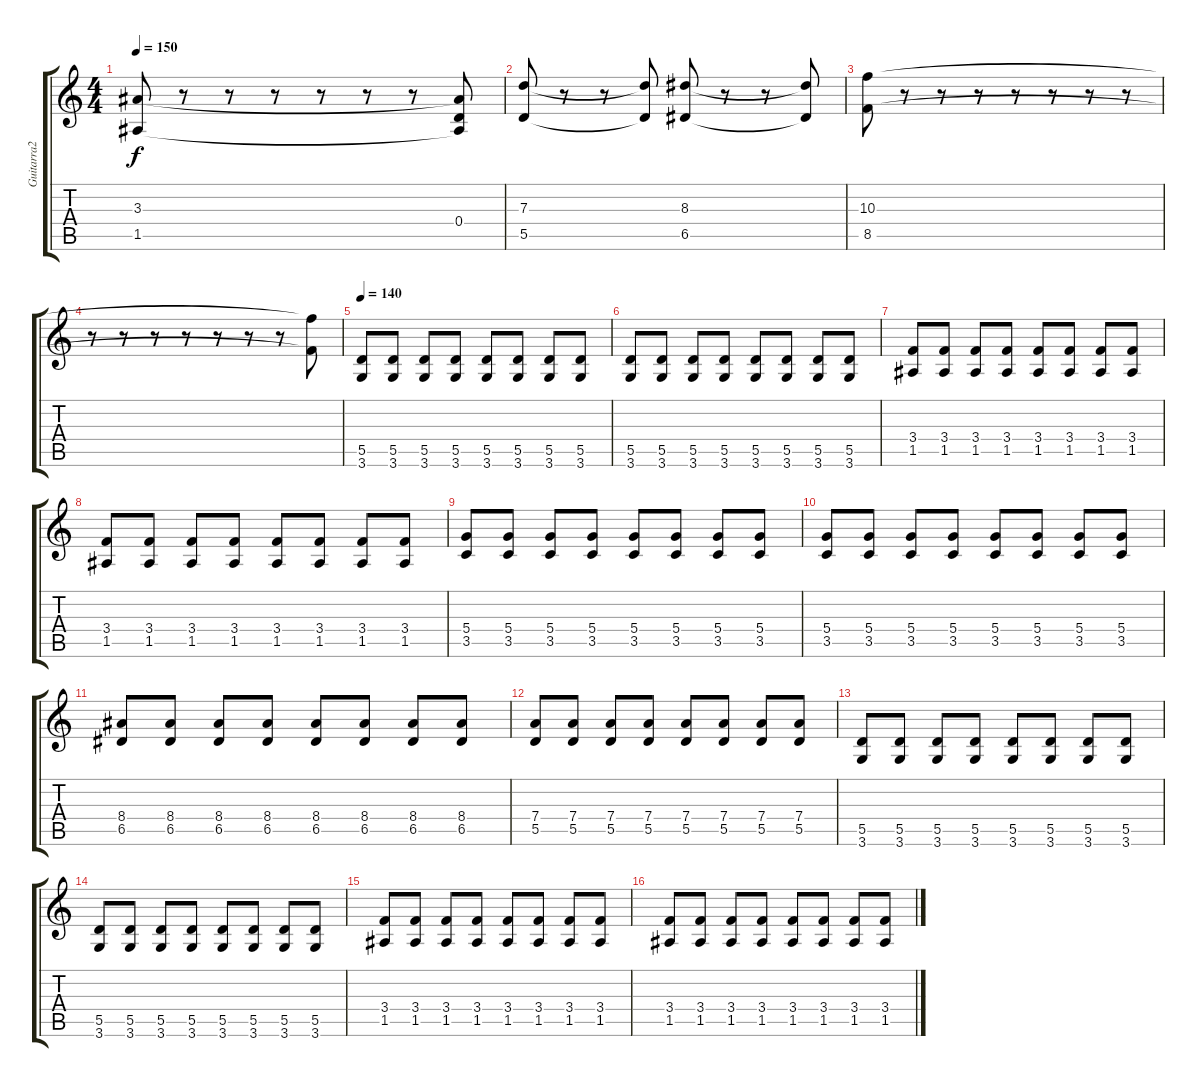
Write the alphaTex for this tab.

\track ("Guitarra2" "Guitarra2") {instrument distortionguitar}
\staff {score tabs}
\tuning (E4 B3 G3 D3 A2 E2) {hide}
\ts (4 4)
\tempo 150
\clef g2
\ks c
(3.3 1.5).8{dy f} r.8 r.8 r.8 r.8 r.8 r.8 (3.3{t} 0.4 1.5{t}).8 |
(7.3 5.5).8 r.8 r.8 (7.3{t} 5.5{t}).8 (8.3 6.5).8 r.8 r.8 (8.3{t} 6.5{t}).8 |
(10.3 8.5).8 r.8 r.8 r.8 r.8 r.8 r.8 r.8 |
r.8 r.8 r.8 r.8 r.8 r.8 r.8 (10.3{t} 8.5{t}).8 |
\tempo 140
(5.5 3.6).8 (5.5 3.6).8 (5.5 3.6).8 (5.5 3.6).8 (5.5 3.6).8 (5.5 3.6).8 (5.5 3.6).8 (5.5 3.6).8 |
(5.5 3.6).8 (5.5 3.6).8 (5.5 3.6).8 (5.5 3.6).8 (5.5 3.6).8 (5.5 3.6).8 (5.5 3.6).8 (5.5 3.6).8 |
(3.4 1.5).8 (3.4 1.5).8 (3.4 1.5).8 (3.4 1.5).8 (3.4 1.5).8 (3.4 1.5).8 (3.4 1.5).8 (3.4 1.5).8 |
(3.4 1.5).8 (3.4 1.5).8 (3.4 1.5).8 (3.4 1.5).8 (3.4 1.5).8 (3.4 1.5).8 (3.4 1.5).8 (3.4 1.5).8 |
(5.4 3.5).8 (5.4 3.5).8 (5.4 3.5).8 (5.4 3.5).8 (5.4 3.5).8 (5.4 3.5).8 (5.4 3.5).8 (5.4 3.5).8 |
(5.4 3.5).8 (5.4 3.5).8 (5.4 3.5).8 (5.4 3.5).8 (5.4 3.5).8 (5.4 3.5).8 (5.4 3.5).8 (5.4 3.5).8 |
(8.4 6.5).8 (8.4 6.5).8 (8.4 6.5).8 (8.4 6.5).8 (8.4 6.5).8 (8.4 6.5).8 (8.4 6.5).8 (8.4 6.5).8 |
(7.4 5.5).8 (7.4 5.5).8 (7.4 5.5).8 (7.4 5.5).8 (7.4 5.5).8 (7.4 5.5).8 (7.4 5.5).8 (7.4 5.5).8 |
(5.5 3.6).8 (5.5 3.6).8 (5.5 3.6).8 (5.5 3.6).8 (5.5 3.6).8 (5.5 3.6).8 (5.5 3.6).8 (5.5 3.6).8 |
(5.5 3.6).8 (5.5 3.6).8 (5.5 3.6).8 (5.5 3.6).8 (5.5 3.6).8 (5.5 3.6).8 (5.5 3.6).8 (5.5 3.6).8 |
(3.4 1.5).8 (3.4 1.5).8 (3.4 1.5).8 (3.4 1.5).8 (3.4 1.5).8 (3.4 1.5).8 (3.4 1.5).8 (3.4 1.5).8 |
(3.4 1.5).8 (3.4 1.5).8 (3.4 1.5).8 (3.4 1.5).8 (3.4 1.5).8 (3.4 1.5).8 (3.4 1.5).8 (3.4 1.5).8
